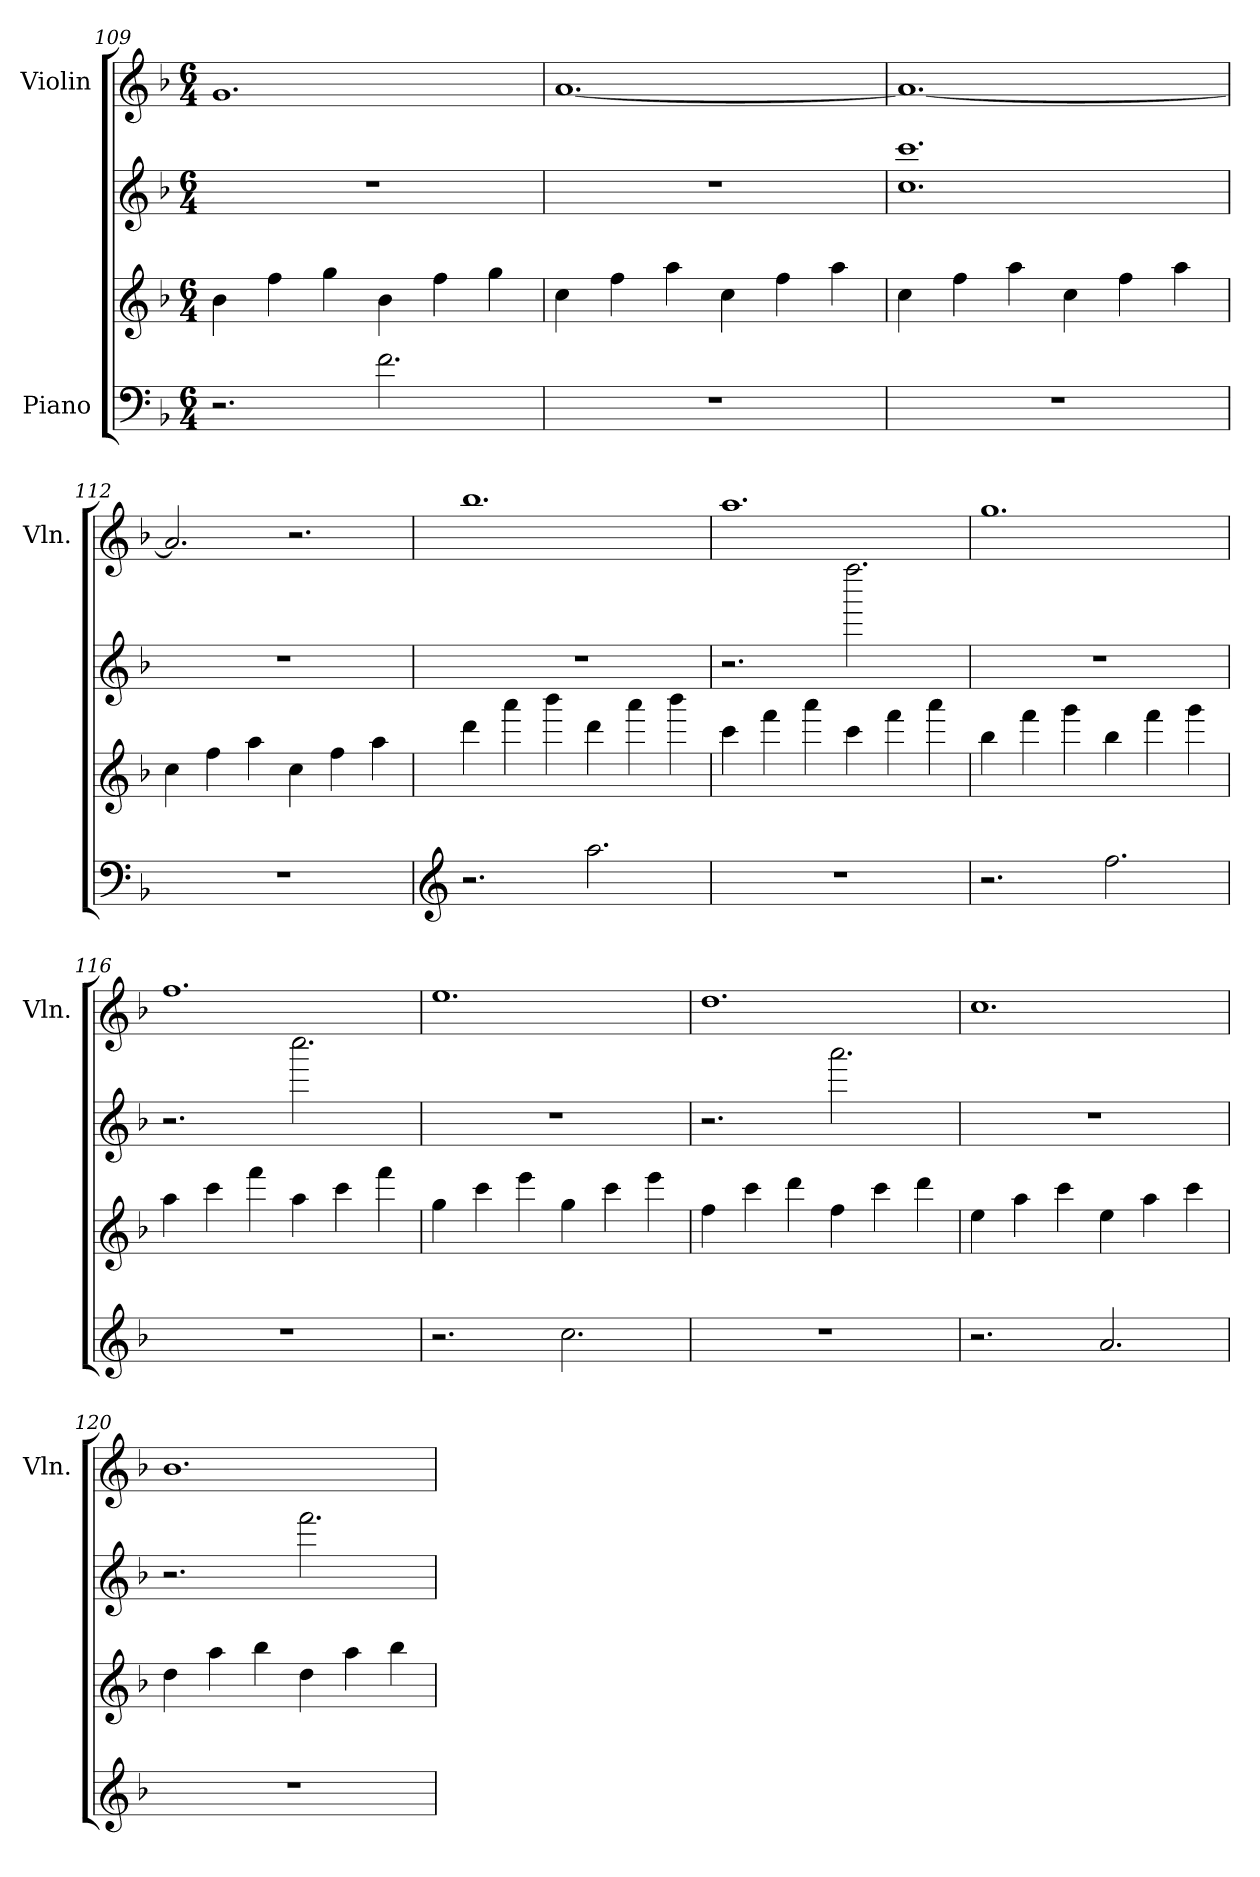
**kern	**kern	**kern	**kern
*part2	*part2	*part2	*part1
*staff4	*staff3	*staff2	*staff1
*I"Piano	*	*	*I"Violin
*	*	*	*I'Vln.
!!LO:PB:g=z
*clefF4	*clefG2	*clefG2	*clefG2
*k[b-]	*k[b-]	*k[b-]	*k[b-]
*F:	*F:	*F:	*F:
*M6/4	*M6/4	*M6/4	*M6/4
=109	=109	=109	=109
2.r	4b-\	1.r	1.g
.	4ff\	.	.
.	4gg\	.	.
2.f\	4b-\	.	.
.	4ff\	.	.
.	4gg\	.	.
=110	=110	=110	=110
1.r	4cc\	1.r	[<1.a
.	4ff\	.	.
.	4aa\	.	.
.	4cc\	.	.
.	4ff\	.	.
.	4aa\	.	.
=111	=111	=111	=111
*	*	*15ma	*
1.r	4cc\	1.ccccc 1.cccc	1.a_<
.	4ff\	.	.
.	4aa\	.	.
.	4cc\	.	.
.	4ff\	.	.
.	4aa\	.	.
=112	=112	=112	=112
*	*	*X15ma	*
1.r	4cc\	1.r	2.a/]
.	4ff\	.	.
.	4aa\	.	.
.	4cc\	.	2.r
.	4ff\	.	.
.	4aa\	.	.
!!LO:LB:g=z
=113	=113	=113	=113
*clefG2	*	*	*
2.r	4ddd\	1.r	1.bb-
.	4aaa\	.	.
.	4bbb-\	.	.
2.aa\	4ddd\	.	.
.	4aaa\	.	.
.	4bbb-\	.	.
=114	=114	=114	=114
*	*	*8va	*
1.r	4ccc\	2.r	1.aa
.	4fff\	.	.
.	4aaa\	.	.
*	*	*X8va	*
.	4ccc\	2.ffff\	.
.	4fff\	.	.
.	4aaa\	.	.
=115	=115	=115	=115
2.r	4bb-\	1.r	1.gg
.	4fff\	.	.
.	4ggg\	.	.
2.ff\	4bb-\	.	.
.	4fff\	.	.
.	4ggg\	.	.
=116	=116	=116	=116
*	*	*8va	*
1.r	4aa\	2.r	1.ff
.	4ccc\	.	.
.	4fff\	.	.
*	*	*X8va	*
.	4aa\	2.cccc\	.
.	4ccc\	.	.
.	4fff\	.	.
!!LO:LB:g=z
=117	=117	=117	=117
2.r	4gg\	1.r	1.ee
.	4ccc\	.	.
.	4eee\	.	.
2.cc\	4gg\	.	.
.	4ccc\	.	.
.	4eee\	.	.
=118	=118	=118	=118
*	*	*8va	*
1.r	4ff\	2.r	1.dd
.	4ccc\	.	.
.	4ddd\	.	.
*	*	*X8va	*
.	4ff\	2.aaa\	.
.	4ccc\	.	.
.	4ddd\	.	.
=119	=119	=119	=119
2.r	4ee\	1.r	1.cc
.	4aa\	.	.
.	4ccc\	.	.
2.a/	4ee\	.	.
.	4aa\	.	.
.	4ccc\	.	.
=120	=120	=120	=120
1.r	4dd\	2.r	1.b-
.	4aa\	.	.
.	4bb-\	.	.
.	4dd\	2.fff\	.
.	4aa\	.	.
.	4bb-\	.	.
=	=	=	=
*-	*-	*-	*-
